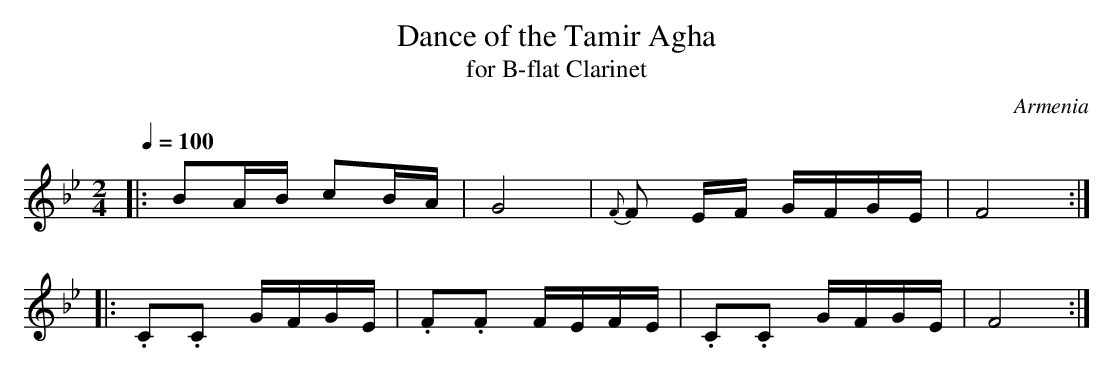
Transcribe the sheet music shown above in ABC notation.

X:1
T:Dance of the Tamir Agha
T:for B-flat Clarinet
O:Armenia
L:1/8
M:2/4
Q:1/4=100
K:Gm
|:BA/B/ cB/A/ |G4|{F} F  E/F/ G/F/G/E/ |F4 :|
|:.C.C  G/F/G/E/| .F.F F/E/F/E/ |.C.C  G/F/G/E/|F4:|
